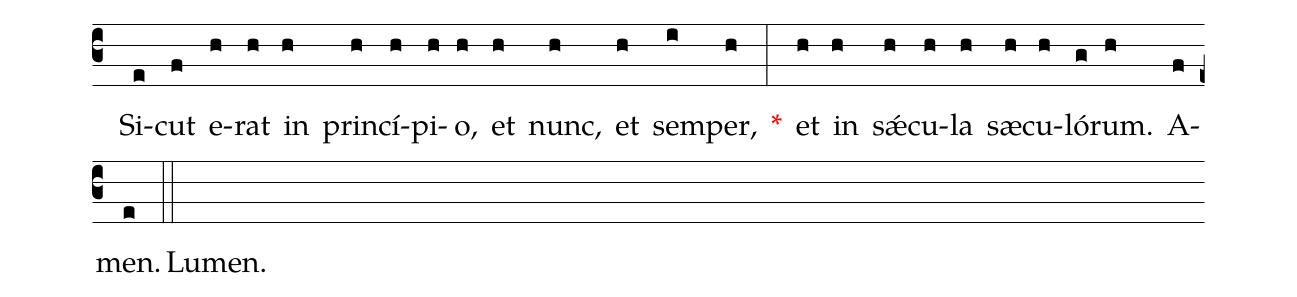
%%
(c3) () Si(e)cut(f) e(h)rat(h) in(h) prin(h)cí(h)pi(h)o,(h) et(h) nunc,(h) et(h) sem(i)per,(h) <v>\red{*}</v>(:) et(h) in(h) s<sp>'ae</sp>(h)cu(h)la(h) sæ(h)cu(h)ló(g)rum.(h) A(f)men.(e) (::) Lumen.() ()
